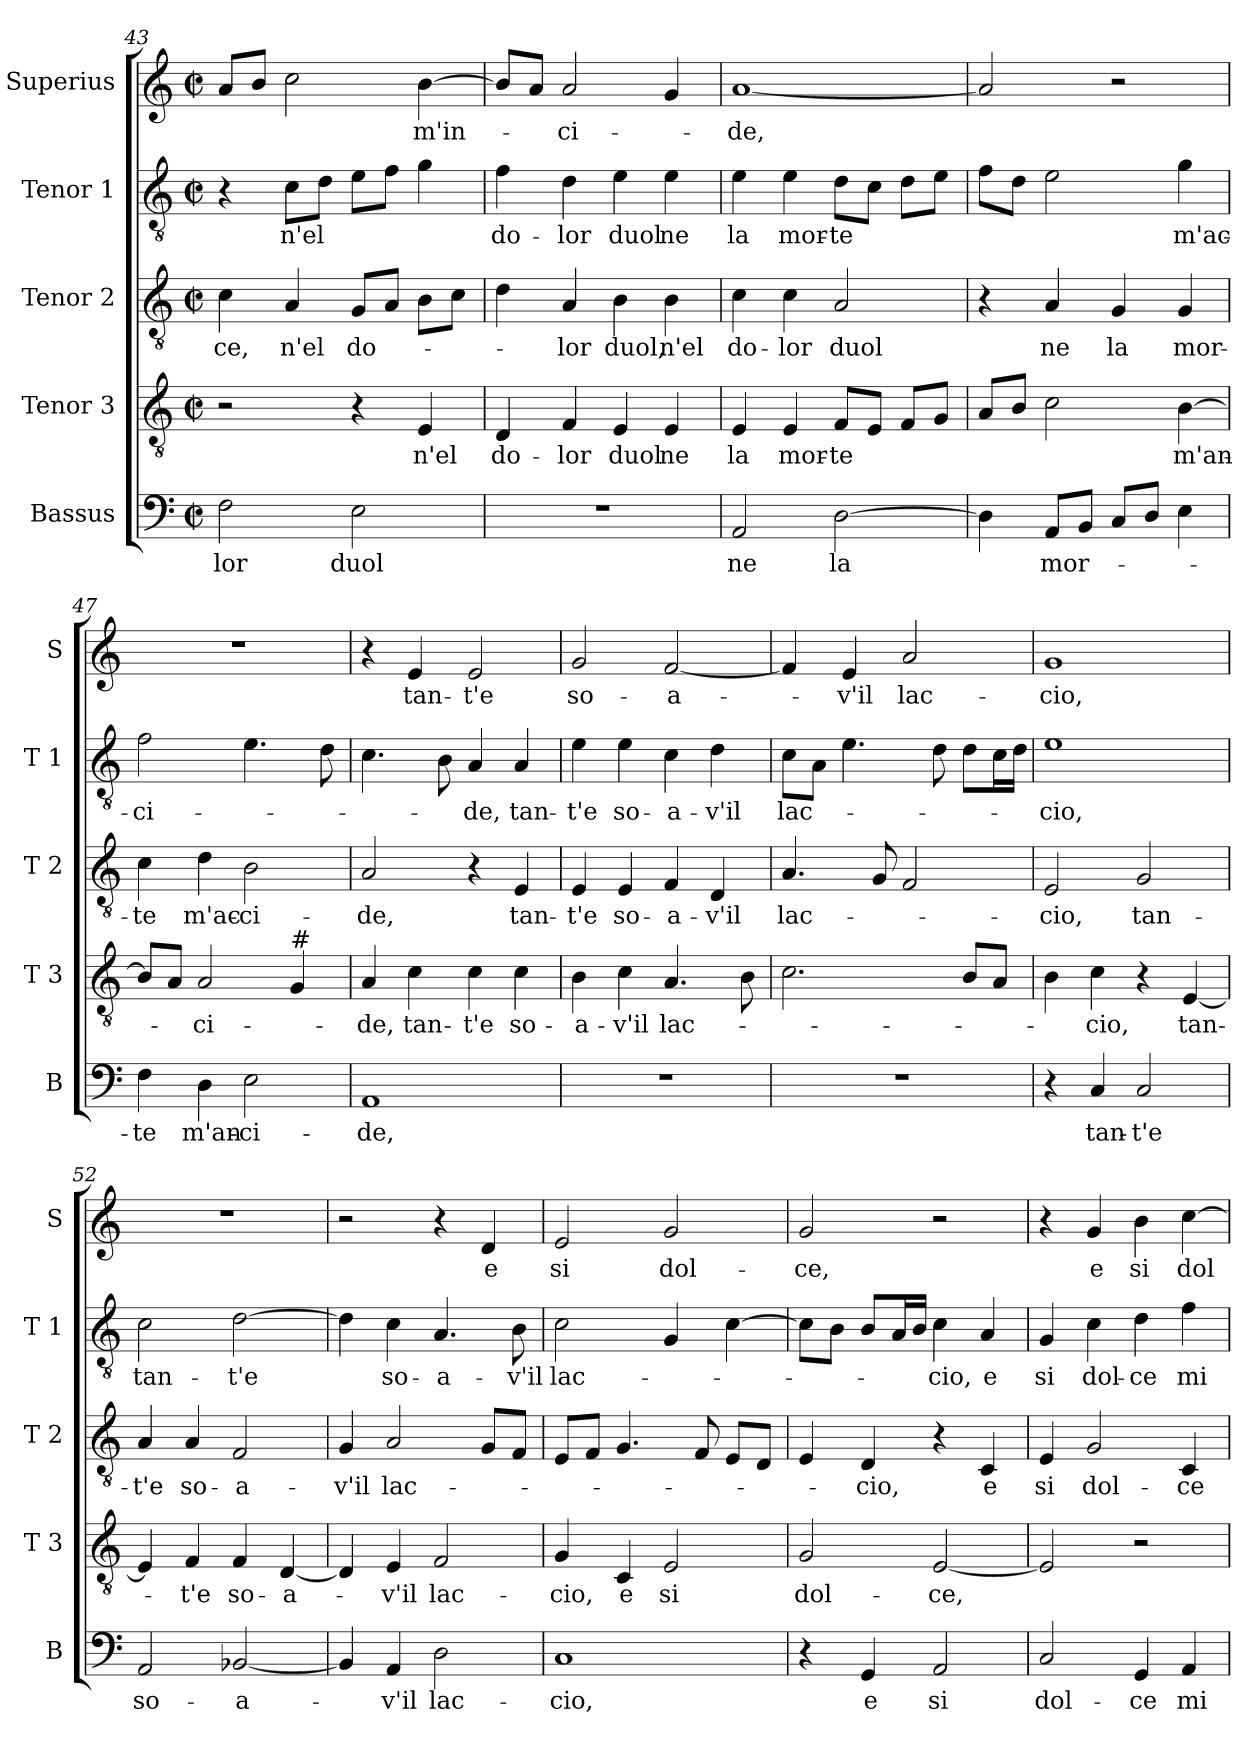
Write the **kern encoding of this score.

**kern	**text	**kern	**text	**kern	**text	**kern	**text	**kern	**text
*part5	*part5	*part4	*part4	*part3	*part3	*part2	*part2	*part1	*part1
*staff5	*staff5	*staff4	*staff4	*staff3	*staff3	*staff2	*staff2	*staff1	*staff1
*I"Bassus	*	*I"Tenor 3	*	*I"Tenor 2	*	*I"Tenor 1	*	*I"Superius	*
*I'B	*	*I'T 3	*	*I'T 2	*	*I'T 1	*	*I'S	*
!!LO:PB:g=z
*clefF4	*	*clefGv2	*	*clefGv2	*	*clefGv2	*	*clefG2	*
*k[]	*	*k[]	*	*k[]	*	*k[]	*	*k[]	*
*C:	*	*C:	*	*C:	*	*C:	*	*C:	*
*M2/2	*	*M2/2	*	*M2/2	*	*M2/2	*	*M2/2	*
*met(c|)	*	*met(c|)	*	*met(c|)	*	*met(c|)	*	*met(c|)	*
=43	=43	=43	=43	=43	=43	=43	=43	=43	=43
!	!LO:LY:b	!	!	!	!LO:LY:b	!	!	!	!
2F\	-lor	2r	.	4c\	-ce,	4r	.	8a/L	.
.	.	.	.	.	.	.	.	8b/J	.
!	!	!	!	!	!LO:LY:b	!	!LO:LY:b	!	!
.	.	.	.	4A/	n'el	8c\L	n'el	2cc\	.
.	.	.	.	.	.	8d\J	.	.	.
!	!LO:LY:b	!	!	!	!LO:LY:b	!	!	!	!
2E\	duol	4r	.	8G/L	do-	8e\L	.	.	.
.	.	.	.	8A/J	.	8f\J	.	.	.
!	!	!	!LO:LY:b	!	!	!	!	!	!LO:LY:b
.	.	4E/	n'el	8B\L	.	4g\	.	[4b\	m'in-
.	.	.	.	8c\J	.	.	.	.	.
=44	=44	=44	=44	=44	=44	=44	=44	=44	=44
!	!	!	!LO:LY:b	!	!	!	!LO:LY:b	!	!
1r	.	4D/	do-	4d\	.	4f\	do-	8b/L]	.
.	.	.	.	.	.	.	.	8a/J	.
!	!	!	!LO:LY:b	!	!LO:LY:b	!	!LO:LY:b	!	!LO:LY:b
.	.	4F/	-lor	4A/	-lor	4d\	-lor	2a/	-ci-
!	!	!	!LO:LY:b	!	!LO:LY:b	!	!LO:LY:b	!	!
.	.	4E/	duol	4B\	duol,	4e\	duol	.	.
!	!	!	!LO:LY:b	!	!LO:LY:b	!	!LO:LY:b	!	!
.	.	4E/	ne	4B\	n'el	4e\	ne	4g/	.
=45	=45	=45	=45	=45	=45	=45	=45	=45	=45
!	!LO:LY:b	!	!LO:LY:b	!	!LO:LY:b	!	!LO:LY:b	!	!LO:LY:b
2AA/	ne	4E/	la	4c\	do-	4e\	la	[1a	-de,
!	!	!	!LO:LY:b	!	!LO:LY:b	!	!LO:LY:b	!	!
.	.	4E/	mor-	4c\	-lor	4e\	mor-	.	.
!	!LO:LY:b	!	!LO:LY:b	!	!LO:LY:b	!	!LO:LY:b	!	!
[2D\	la	8F/L	-te	2A/	duol	8d\L	-te	.	.
.	.	8E/J	.	.	.	8c\J	.	.	.
.	.	8F/L	.	.	.	8d\L	.	.	.
.	.	8G/J	.	.	.	8e\J	.	.	.
=46	=46	=46	=46	=46	=46	=46	=46	=46	=46
4D\]	.	8A/L	.	4r	.	8f\L	.	2a/]	.
.	.	8B/J	.	.	.	8d\J	.	.	.
!	!LO:LY:b	!	!	!	!LO:LY:b	!	!	!	!
8AA/L	mor-	2c\	.	4A/	ne	2e\	.	.	.
8BB/J	.	.	.	.	.	.	.	.	.
!	!	!	!	!	!LO:LY:b	!	!	!	!
8C/L	.	.	.	4G/	la	.	.	2r	.
8D/J	.	.	.	.	.	.	.	.	.
!	!	!	!LO:LY:b	!	!LO:LY:b	!	!LO:LY:b	!	!
4E\	.	[4B\	m'an-	4G/	mor-	4g\	m'ac-	.	.
=47	=47	=47	=47	=47	=47	=47	=47	=47	=47
!	!LO:LY:b	!	!	!	!LO:LY:b	!	!LO:LY:b	!	!
4F\	-te	8B/L]	.	4c\	-te	2f\	-ci-	1r	.
.	.	8A/J	.	.	.	.	.	.	.
!	!LO:LY:b	!	!LO:LY:b	!	!LO:LY:b	!	!	!	!
4D\	m'an-	2A/	-ci-	4d\	m'ac-	.	.	.	.
!	!LO:LY:b	!	!	!	!LO:LY:b	!	!	!	!
2E\	-ci-	.	.	2B\	-ci-	4.e\	.	.	.
!	!	!LO:TX:a:t=#	!	!	!	!	!	!	!
.	.	4G/	.	.	.	.	.	.	.
.	.	.	.	.	.	8d\	.	.	.
=48	=48	=48	=48	=48	=48	=48	=48	=48	=48
!	!LO:LY:b	!	!LO:LY:b	!	!LO:LY:b	!	!	!	!
1AA	-de,	4A/	-de,	2A/	-de,	4.c\	.	4r	.
!	!	!	!LO:LY:b	!	!	!	!	!	!LO:LY:b
.	.	4c\	tan-	.	.	.	.	4e/	tan-
.	.	.	.	.	.	8B\	.	.	.
!	!	!	!LO:LY:b	!	!	!	!LO:LY:b	!	!LO:LY:b
.	.	4c\	-t'e	4r	.	4A/	-de,	2e/	-t'e
!	!	!	!LO:LY:b	!	!LO:LY:b	!	!LO:LY:b	!	!
.	.	4c\	so-	4E/	tan-	4A/	tan-	.	.
!!LO:LB:g=z
=49	=49	=49	=49	=49	=49	=49	=49	=49	=49
!	!	!	!LO:LY:b	!	!LO:LY:b	!	!LO:LY:b	!	!LO:LY:b
1r	.	4B\	-a-	4E/	-t'e	4e\	-t'e	2g/	so-
!	!	!	!LO:LY:b	!	!LO:LY:b	!	!LO:LY:b	!	!
.	.	4c\	-v'il	4E/	so-	4e\	so-	.	.
!	!	!	!LO:LY:b	!	!LO:LY:b	!	!LO:LY:b	!	!LO:LY:b
.	.	4.A/	lac-	4F/	-a-	4c\	-a-	[2f/	-a-
!	!	!	!	!	!LO:LY:b	!	!LO:LY:b	!	!
.	.	.	.	4D/	-v'il	4d\	-v'il	.	.
.	.	8B\	.	.	.	.	.	.	.
=50	=50	=50	=50	=50	=50	=50	=50	=50	=50
!	!	!	!	!	!LO:LY:b	!	!LO:LY:b	!	!
1r	.	2.c\	.	4.A/	lac-	8c\L	lac-	4f/]	.
.	.	.	.	.	.	8A\J	.	.	.
!	!	!	!	!	!	!	!	!	!LO:LY:b
.	.	.	.	.	.	4.e\	.	4e/	-v'il
.	.	.	.	8G/	.	.	.	.	.
!	!	!	!	!	!	!	!	!	!LO:LY:b
.	.	.	.	2F/	.	.	.	2a/	lac-
.	.	.	.	.	.	8d\	.	.	.
.	.	8B/L	.	.	.	8d\L	.	.	.
.	.	8A/J	.	.	.	16c\L	.	.	.
.	.	.	.	.	.	16d\JJ	.	.	.
=51	=51	=51	=51	=51	=51	=51	=51	=51	=51
!	!	!	!	!	!LO:LY:b	!	!LO:LY:b	!	!LO:LY:b
4r	.	4B\	.	2E/	-cio,	1e	-cio,	1g	-cio,
!	!LO:LY:b	!	!LO:LY:b	!	!	!	!	!	!
4C/	tan-	4c\	-cio,	.	.	.	.	.	.
!	!LO:LY:b	!	!	!	!LO:LY:b	!	!	!	!
2C/	-t'e	4r	.	2G/	tan-	.	.	.	.
!	!	!	!LO:LY:b	!	!	!	!	!	!
.	.	[4E/	tan-	.	.	.	.	.	.
=52	=52	=52	=52	=52	=52	=52	=52	=52	=52
!	!LO:LY:b	!	!	!	!LO:LY:b	!	!LO:LY:b	!	!
2AA/	so-	4E/]	.	4A/	-t'e	2c\	tan-	1r	.
!	!	!	!LO:LY:b	!	!LO:LY:b	!	!	!	!
.	.	4F/	-t'e	4A/	so-	.	.	.	.
!	!LO:LY:b	!	!LO:LY:b	!	!LO:LY:b	!	!LO:LY:b	!	!
[2BB-X/	-a-	4F/	so-	2F/	-a-	[2d\	-t'e	.	.
!	!	!	!LO:LY:b	!	!	!	!	!	!
.	.	[4D/	-a-	.	.	.	.	.	.
=53	=53	=53	=53	=53	=53	=53	=53	=53	=53
!	!	!	!	!	!LO:LY:b	!	!	!	!
4BB-/]	.	4D/]	.	4G/	-v'il	4d\]	.	2r	.
!	!LO:LY:b	!	!LO:LY:b	!	!LO:LY:b	!	!LO:LY:b	!	!
4AA/	-v'il	4E/	-v'il	2A/	lac-	4c\	so-	.	.
!	!LO:LY:b	!	!LO:LY:b	!	!	!	!LO:LY:b	!	!
2D\	lac-	2F/	lac-	.	.	4.A/	-a-	4r	.
!	!	!	!	!	!	!	!	!	!LO:LY:b
.	.	.	.	8G/L	.	.	.	4d/	e
!	!	!	!	!	!	!	!LO:LY:b	!	!
.	.	.	.	8F/J	.	8B\	-v'il	.	.
=54	=54	=54	=54	=54	=54	=54	=54	=54	=54
!	!LO:LY:b	!	!LO:LY:b	!	!	!	!LO:LY:b	!	!LO:LY:b
1C	-cio,	4G/	-cio,	8E/L	.	2c\	lac-	2e/	si
.	.	.	.	8F/J	.	.	.	.	.
!	!	!	!LO:LY:b	!	!	!	!	!	!
.	.	4C/	e	4.G/	.	.	.	.	.
!	!	!	!LO:LY:b	!	!	!	!	!	!LO:LY:b
.	.	2E/	si	.	.	4G/	.	2g/	dol-
.	.	.	.	8F/	.	.	.	.	.
.	.	.	.	8E/L	.	[4c\	.	.	.
.	.	.	.	8D/J	.	.	.	.	.
!!LO:LB:g=z
=55	=55	=55	=55	=55	=55	=55	=55	=55	=55
!	!	!	!LO:LY:b	!	!	!	!	!	!LO:LY:b
4r	.	2G/	dol-	4E/	.	8c\L]	.	2g/	-ce,
.	.	.	.	.	.	8B\J	.	.	.
!	!LO:LY:b	!	!	!	!LO:LY:b	!	!	!	!
4GG/	e	.	.	4D/	-cio,	8B/L	.	.	.
.	.	.	.	.	.	16A/L	.	.	.
.	.	.	.	.	.	16B/JJ	.	.	.
!	!LO:LY:b	!	!LO:LY:b	!	!	!	!LO:LY:b	!	!
2AA/	si	[2E/	-ce,	4r	.	4c\	-cio,	2r	.
!	!	!	!	!	!LO:LY:b	!	!LO:LY:b	!	!
.	.	.	.	4C/	e	4A/	e	.	.
=56	=56	=56	=56	=56	=56	=56	=56	=56	=56
!	!LO:LY:b	!	!	!	!LO:LY:b	!	!LO:LY:b	!	!
2C/	dol-	2E/]	.	4E/	si	4G/	si	4r	.
!	!	!	!	!	!LO:LY:b	!	!LO:LY:b	!	!LO:LY:b
.	.	.	.	2G/	dol-	4c\	dol-	4g/	e
!	!LO:LY:b	!	!	!	!	!	!LO:LY:b	!	!LO:LY:b
4GG/	-ce	2r	.	.	.	4d\	-ce	4b\	si
!	!LO:LY:b	!	!	!	!LO:LY:b	!	!LO:LY:b	!	!LO:LY:b
4AA/	mi	.	.	4C/	-ce	4f\	mi	[4cc\	dol-
=	=	=	=	=	=	=	=	=	=
*-	*-	*-	*-	*-	*-	*-	*-	*-	*-
